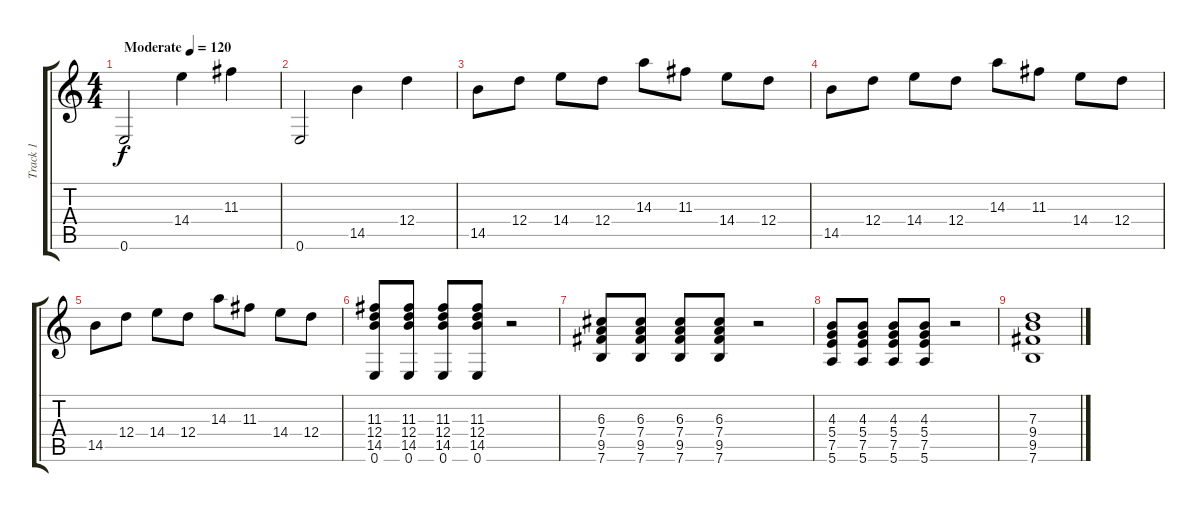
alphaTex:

\track ("Track 1" "Track 1") {instrument acousticguitarsteel}
\staff {score tabs}
\tuning (E4 B3 G3 D3 A2 E2) {hide}
\ts (4 4)
\tempo (120 "Moderate")
\clef g2
\ks c
0.6.2{dy f instrument acousticguitarsteel} 14.4.4 11.3.4 |
0.6.2 14.5.4 12.4.4 |
14.5.8 12.4.8 14.4.8 12.4.8 14.3.8 11.3.8 14.4.8 12.4.8 |
14.5.8 12.4.8 14.4.8 12.4.8 14.3.8 11.3.8 14.4.8 12.4.8 |
14.5.8 12.4.8 14.4.8 12.4.8 14.3.8 11.3.8 14.4.8 12.4.8 |
(11.3 12.4 14.5 0.6).8 (11.3 12.4 14.5 0.6).8 (11.3 12.4 14.5 0.6).8 (11.3 12.4 14.5 0.6).8 r.2 |
(6.3 7.4 9.5 7.6).8 (6.3 7.4 9.5 7.6).8 (6.3 7.4 9.5 7.6).8 (6.3 7.4 9.5 7.6).8 r.2 |
(4.3 5.4 7.5 5.6).8 (4.3 5.4 7.5 5.6).8 (4.3 5.4 7.5 5.6).8 (4.3 5.4 7.5 5.6).8 r.2 |
(7.3 9.4 9.5 7.6).1
